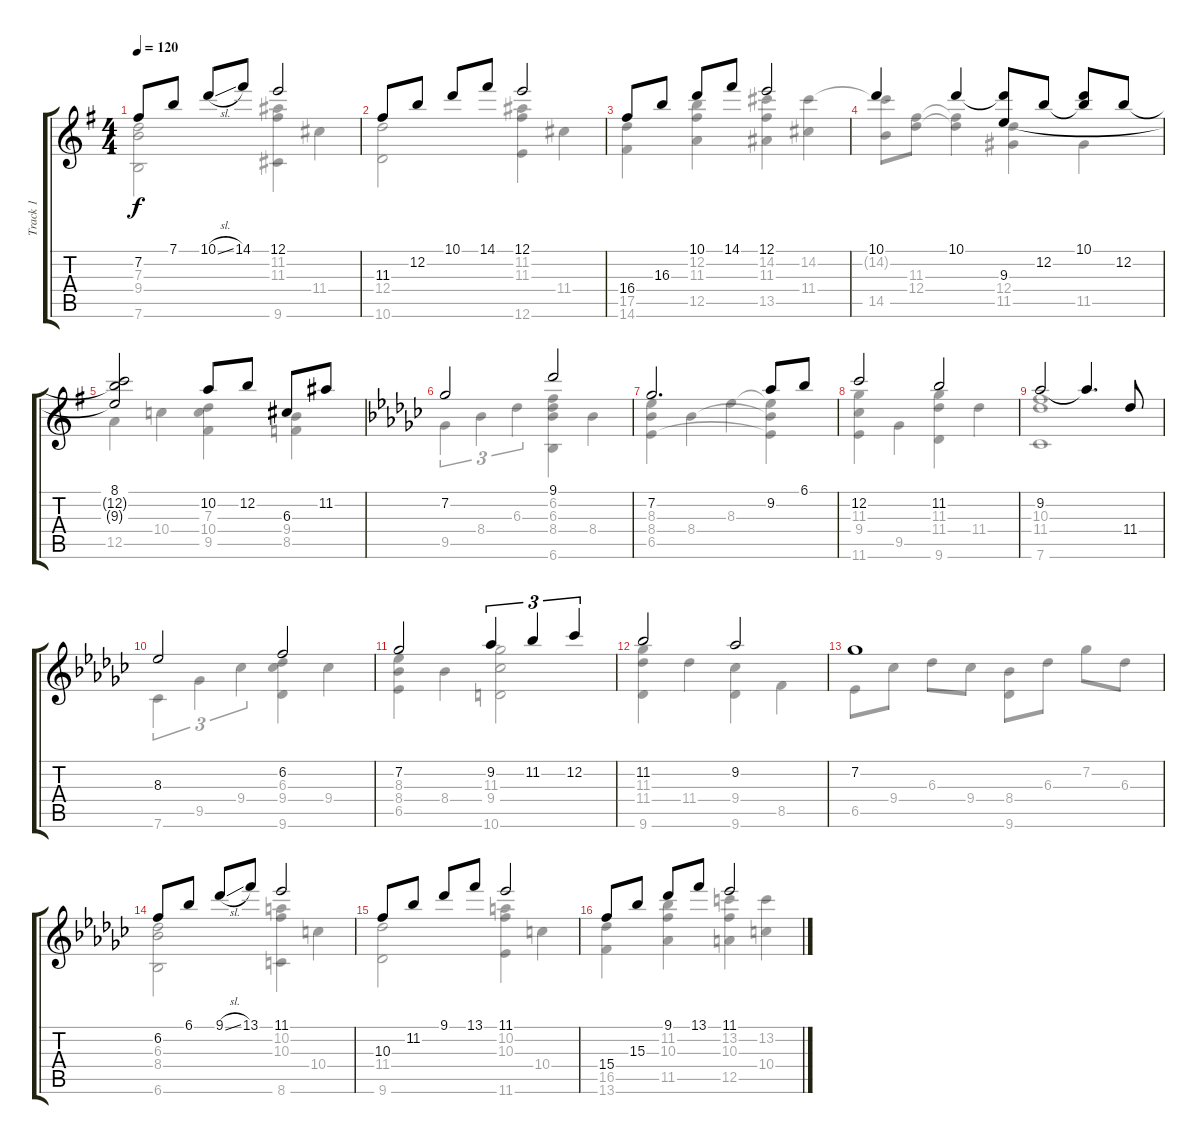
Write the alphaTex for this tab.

\track ("Track 1" "Track 1") {instrument electricguitarjazz}
\staff {score tabs}
\tuning (E4 B3 G3 D3 A2 E2) {hide}
\voice
\ts (4 4)
\tempo 120
\clef g2
\ks g
7.2.8{dy f} 7.1.8 10.1{sl}.8 14.1.8 12.1.2 |
11.3.8 12.2.8 10.1.8 14.1.8 12.1.2 |
16.4.8 16.3.8 10.1.8 14.1.8 12.1.2 |
10.1.4 10.1.4 (10.1{t} 9.3).8 12.2.8 (10.1 12.2{t}).8 12.2.8 |
(8.1 12.2{t} 9.3{t}).2 10.2.8 12.2.8 6.3.8 11.2.8 |
\ks gb
7.2.2 9.1.2 |
7.2.2{d} 9.2.8 6.1.8 |
12.2.2 11.2.2 |
9.2.2 9.2{t}.4{d} 11.4.8 |
8.3.2 6.2.2 |
7.2.2 9.2.4{tu (3 2)} 11.2.4{tu (3 2)} 12.2.4{tu (3 2)} |
11.2.2 9.2.2 |
7.2.1 |
6.2.8 6.1.8 9.1{sl}.8 13.1.8 11.1.2 |
10.3.8 11.2.8 9.1.8 13.1.8 11.1.2 |
15.4.8 15.3.8 9.1.8 13.1.8 11.1.2
\voice
\clef g2
\ottava regular
\simile none
\ks g
(7.3 9.4 7.6).2{dy f} (11.2 11.3 9.6).4 11.4.4 |
(12.4 10.6).2 (11.2 11.3 12.6).4 11.4.4 |
(17.5 14.6).4 (12.2 11.3 12.5).4 (14.2 11.3 13.5).4 (14.2 11.4).4 |
(14.2{t} 14.5).8 (11.3 12.4).8 (11.3{t} 12.4{t}).4 (12.4 11.5).4 11.5.4 |
12.5.4 10.4.4 (7.3 10.4 9.5).4 (9.4 8.5).4 |
\ks gb
9.5.4{tu (3 2)} 8.4.4{tu (3 2)} 6.3.4{tu (3 2)} (6.2 6.3 8.4 6.6).4 8.4.4 |
(8.3 8.4 6.5).4 8.4.4 8.3.4 (8.3{t} 8.4{t} 6.5{t}).4 |
(11.3 9.4 11.6).4 9.5.4 (11.3 11.4 9.6).4 11.4.4 |
(10.3 11.4 7.6).1 |
7.6.4{tu (3 2)} 9.5.4{tu (3 2)} 9.4.4{tu (3 2)} (6.3 9.4 9.6).4 9.4.4 |
(8.3 8.4 6.5).4 8.4.4 (11.3 9.4 10.6).2 |
(11.3 11.4 9.6).4 11.4.4 (9.4 9.6).4 8.5.4 |
6.5.8 9.4.8 6.3.8 9.4.8 (8.4 9.6).8 6.3.8 7.2.8 6.3.8 |
(6.3 8.4 6.6).2 (10.2 10.3 8.6).4 10.4.4 |
(11.4 9.6).2 (10.2 10.3 11.6).4 10.4.4 |
(16.5 13.6).4 (11.2 10.3 11.5).4 (13.2 10.3 12.5).4 (13.2 10.4).4
